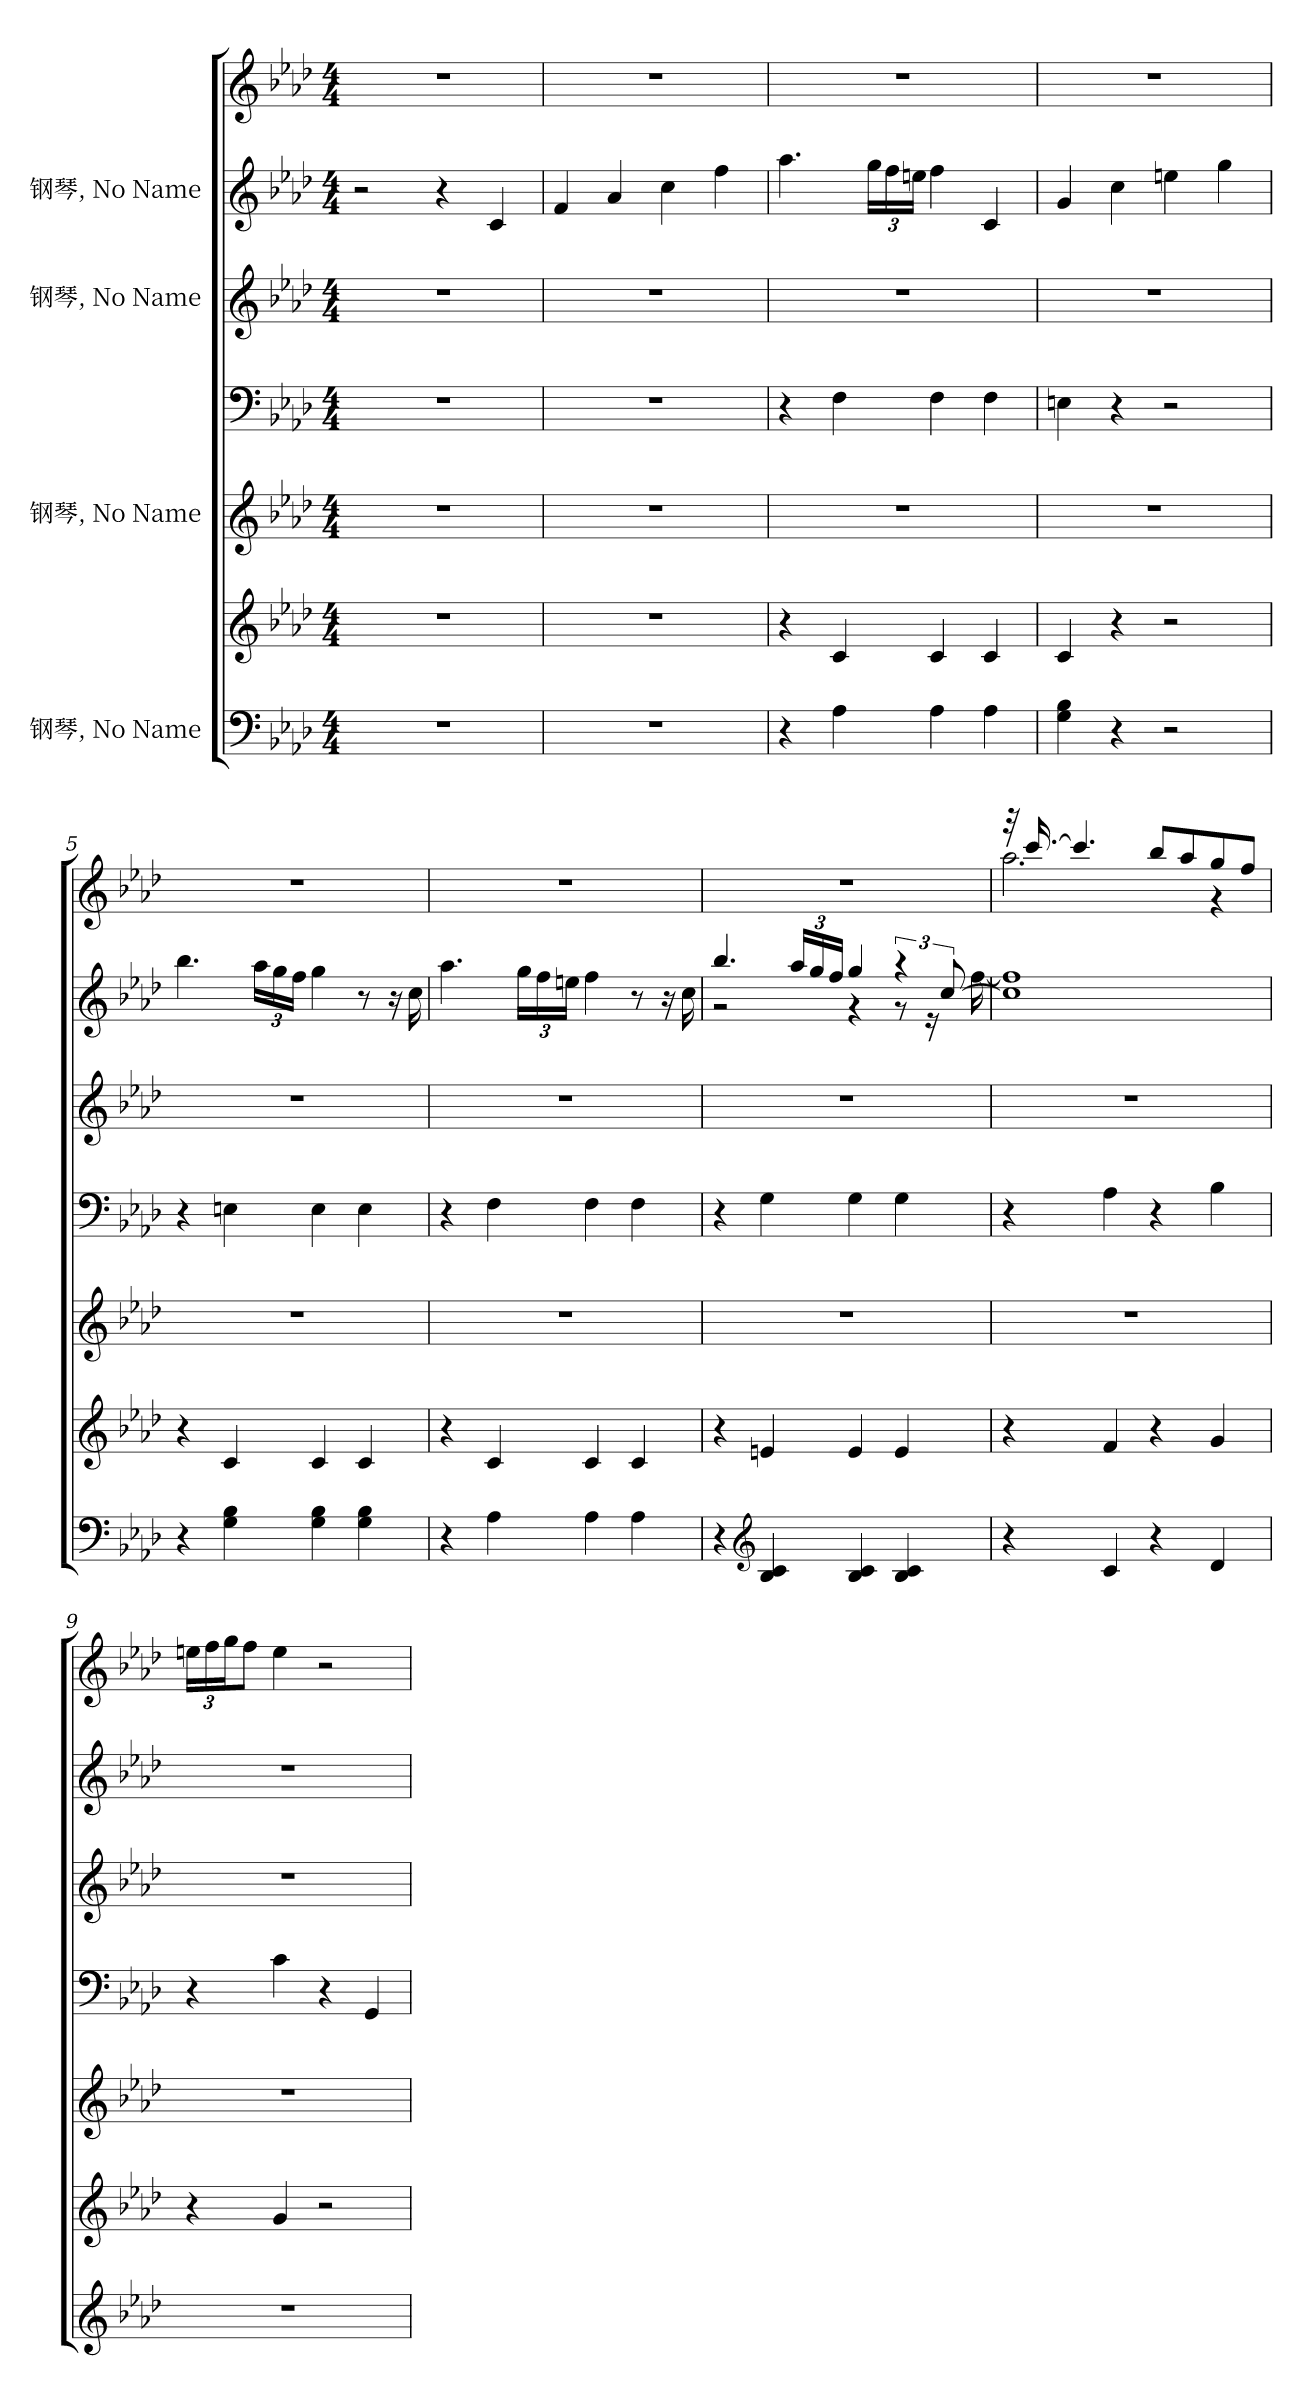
**kern	**kern	**kern	**kern	**kern	**kern	**kern
*part4	*part4	*part3	*part3	*part2	*part1	*part1
*staff7	*staff6	*staff5	*staff4	*staff3	*staff2	*staff1
*I"钢琴, No Name	*	*I"钢琴, No Name	*	*I"钢琴, No Name	*I"钢琴, No Name	*
*clefF4	*clefG2	*clefG2	*clefF4	*clefG2	*clefG2	*clefG2
*k[b-e-a-d-]	*k[b-e-a-d-]	*k[b-e-a-d-]	*k[b-e-a-d-]	*k[b-e-a-d-]	*k[b-e-a-d-]	*k[b-e-a-d-]
*M4/4	*M4/4	*M4/4	*M4/4	*M4/4	*M4/4	*M4/4
*MM120	*MM120	*MM120	*MM120	*MM120	*MM120	*MM120
=1	=1	=1	=1	=1	=1	=1
1r	1r	1r	1r	1r	2r	1r
.	.	.	.	.	4r	.
.	.	.	.	.	4c/	.
=2	=2	=2	=2	=2	=2	=2
*	*	*	*	*	*	*MM236
1r	1r	1r	1r	1r	4f/	1r
.	.	.	.	.	4a-/	.
.	.	.	.	.	4cc\	.
.	.	.	.	.	4ff\	.
=3	=3	=3	=3	=3	=3	=3
*	*	*	*	*	*	*MM234
4r	4r	1r	4r	1r	4.aa-\	1r
4A-\	4c/	.	4F\	.	.	.
*	*	*	*	*	*Xbrackettup	*
.	.	.	.	.	24gg\LL	.
.	.	.	.	.	24ff\	.
.	.	.	.	.	24een\JJ	.
4A-\	4c/	.	4F\	.	4ff\	.
4A-\	4c/	.	4F\	.	4c/	.
=4	=4	=4	=4	=4	=4	=4
*	*	*	*	*	*	*MM236
4G\ 4B-\	4c/	1r	4En\	1r	4g/	1r
4r	4r	.	4r	.	4cc\	.
2r	2r	.	2r	.	4een\	.
.	.	.	.	.	4gg\	.
=5	=5	=5	=5	=5	=5	=5
*	*	*	*	*	*	*MM234
4r	4r	1r	4r	1r	4.bb-\	1r
4G\ 4B-\	4c/	.	4En\	.	.	.
.	.	.	.	.	24aa-\LL	.
.	.	.	.	.	24gg\	.
.	.	.	.	.	24ff\JJ	.
4G\ 4B-\	4c/	.	4E\	.	4gg\	.
4G\ 4B-\	4c/	.	4E\	.	8r	.
.	.	.	.	.	16r	.
.	.	.	.	.	16cc\	.
!!LO:PB:g=z
=6	=6	=6	=6	=6	=6	=6
*	*	*	*	*	*	*MM232
4r	4r	1r	4r	1r	4.aa-\	1r
4A-\	4c/	.	4F\	.	.	.
.	.	.	.	.	24gg\LL	.
.	.	.	.	.	24ff\	.
.	.	.	.	.	24een\JJ	.
4A-\	4c/	.	4F\	.	4ff\	.
4A-\	4c/	.	4F\	.	8r	.
.	.	.	.	.	16r	.
.	.	.	.	.	16cc\	.
=7	=7	=7	=7	=7	=7	=7
*	*	*	*	*	*^	*
4r	4r	1r	4r	1r	4.bb-/	2r	1r
*clefG2	*	*	*	*	*	*	*
4B-/ 4c/	4en/	.	4G\	.	.	.	.
.	.	.	.	.	24aa-/LL	.	.
.	.	.	.	.	24gg/	.	.
.	.	.	.	.	24ff/JJ	.	.
4B-/ 4c/	4e/	.	4G\	.	4gg/	4r	.
*	*	*	*	*	*brackettup	*	*
4B-/ 4c/	4e/	.	4G\	.	6r	8r	.
.	.	.	.	.	.	16r	.
.	.	.	.	.	[12cc/	.	.
.	.	.	.	.	.	[16ff\	.
=8	=8	=8	=8	=8	=8	=8	=8
*	*	*	*	*	*	*	*^
4r	4r	1r	4r	1r	1cc]	1ff]	32r	2.aa-\
.	.	.	.	.	.	.	[16.ccc/	.
.	.	.	.	.	.	.	4.ccc/]	.
4c/	4f/	.	4A-\	.	.	.	.	.
*	*	*	*	*	*	*	*MM230	*
4r	4r	.	4r	.	.	.	8bb-/L	.
.	.	.	.	.	.	.	8aa-/	.
4d-/	4g/	.	4B-\	.	.	.	8gg/	4r
.	.	.	.	.	.	.	8ff/J	.
*	*	*	*	*	*v	*v	*	*
*	*	*	*	*	*	*v	*v
=9	=9	=9	=9	=9	=9	=9
*	*	*	*	*	*	*Xbrackettup
*	*	*	*	*	*	*MM199
1r	4r	1r	4r	1r	1r	24een\LL
.	.	.	.	.	.	24ff\
.	.	.	.	.	.	24gg\J
*	*	*	*	*	*	*MM78
.	.	.	.	.	.	8ff\J
.	4g/	.	4c\	.	.	4ee\
.	2r	.	4r	.	.	2r
.	.	.	4GG/	.	.	.
=	=	=	=	=	=	=
*-	*-	*-	*-	*-	*-	*-
